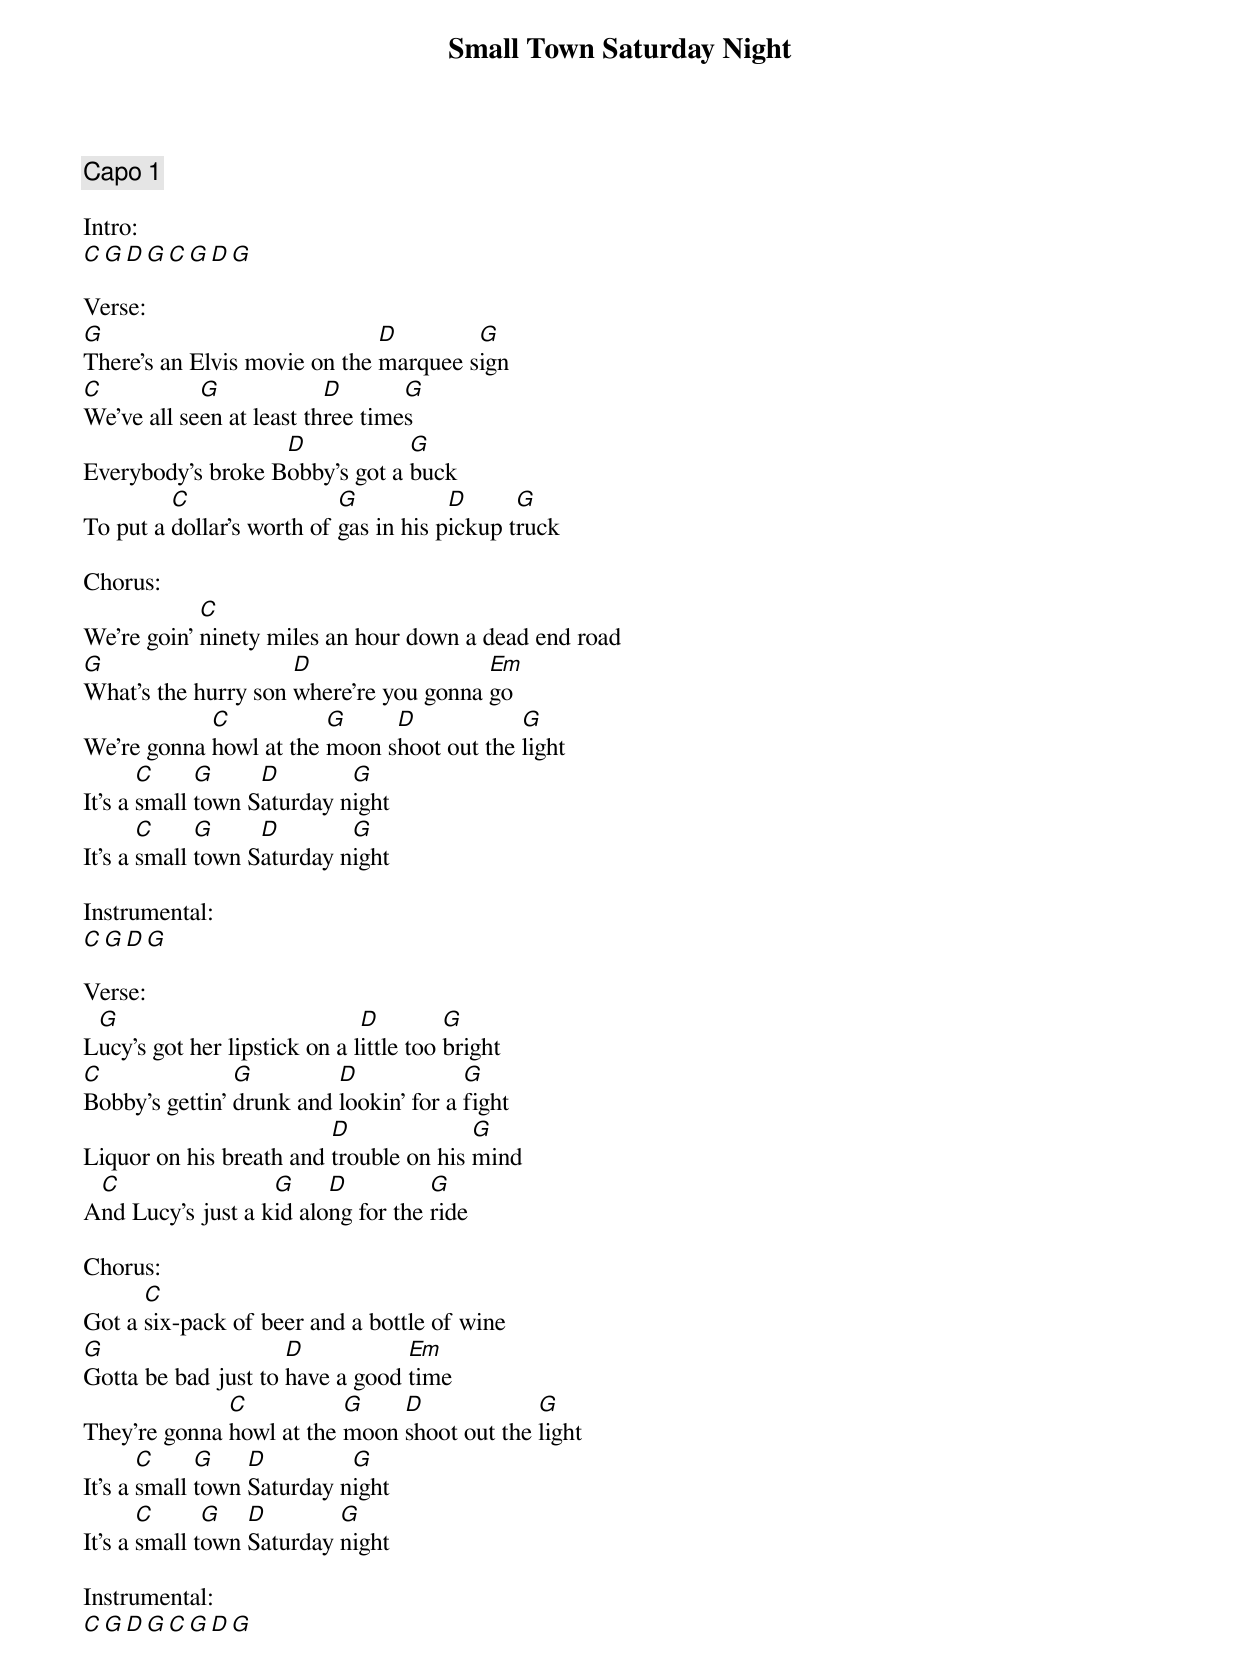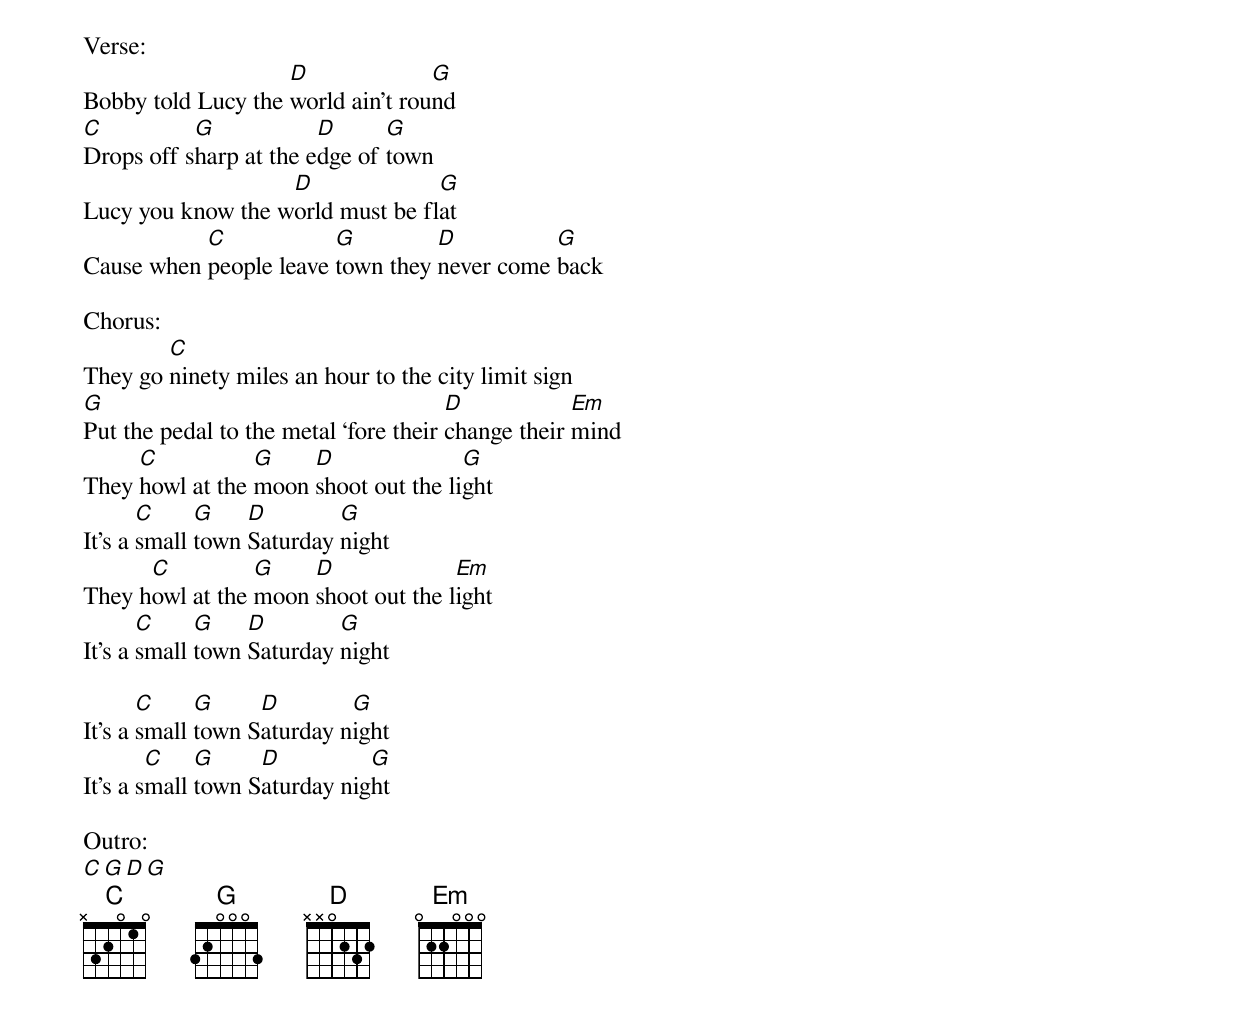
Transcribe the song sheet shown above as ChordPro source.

{title:Small Town Saturday Night}
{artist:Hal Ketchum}
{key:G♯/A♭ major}
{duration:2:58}
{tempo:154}
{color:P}

{comment: Capo 1}

Intro:
[C][G][D][G][C][G][D][G]

Verse:
[G]There's an Elvis movie on the [D]marquee s[G]ign
[C]We've all se[G]en at least th[D]ree time[G]s
Everybody's broke B[D]obby's got a [G]buck
To put a [C]dollar's worth of [G]gas in his p[D]ickup t[G]ruck

Chorus:
We're goin' [C]ninety miles an hour down a dead end road
[G]What's the hurry son [D]where're you gonna [Em]go
We're gonna [C]howl at the [G]moon s[D]hoot out the [G]light
It's a [C]small [G]town S[D]aturday n[G]ight
It's a [C]small [G]town S[D]aturday n[G]ight

Instrumental:
[C][G][D][G]

Verse:
L[G]ucy's got her lipstick on a l[D]ittle too [G]bright
[C]Bobby's gettin' [G]drunk and [D]lookin' for a [G]fight
Liquor on his breath and [D]trouble on his [G]mind
A[C]nd Lucy's just a k[G]id alo[D]ng for the [G]ride

Chorus:
Got a [C]six-pack of beer and a bottle of wine
[G]Gotta be bad just to [D]have a good [Em]time
They're gonna [C]howl at the [G]moon [D]shoot out the [G]light
It's a [C]small [G]town [D]Saturday n[G]ight
It's a [C]small t[G]own [D]Saturday [G]night

Instrumental:
[C][G][D][G][C][G][D][G]

Verse:
Bobby told Lucy the [D]world ain't rou[G]nd
[C]Drops off s[G]harp at the e[D]dge of [G]town
Lucy you know the w[D]orld must be fl[G]at
Cause when [C]people leave [G]town they [D]never come [G]back

Chorus:
They go [C]ninety miles an hour to the city limit sign
[G]Put the pedal to the metal ‘fore their [D]change their [Em]mind
They [C]howl at the [G]moon [D]shoot out the li[G]ght
It's a [C]small [G]town [D]Saturday [G]night
They h[C]owl at the [G]moon [D]shoot out the l[Em]ight
It's a [C]small [G]town [D]Saturday [G]night

It's a [C]small [G]town S[D]aturday n[G]ight
It's a s[C]mall [G]town S[D]aturday nig[G]ht

Outro:
[C][G][D][G]
